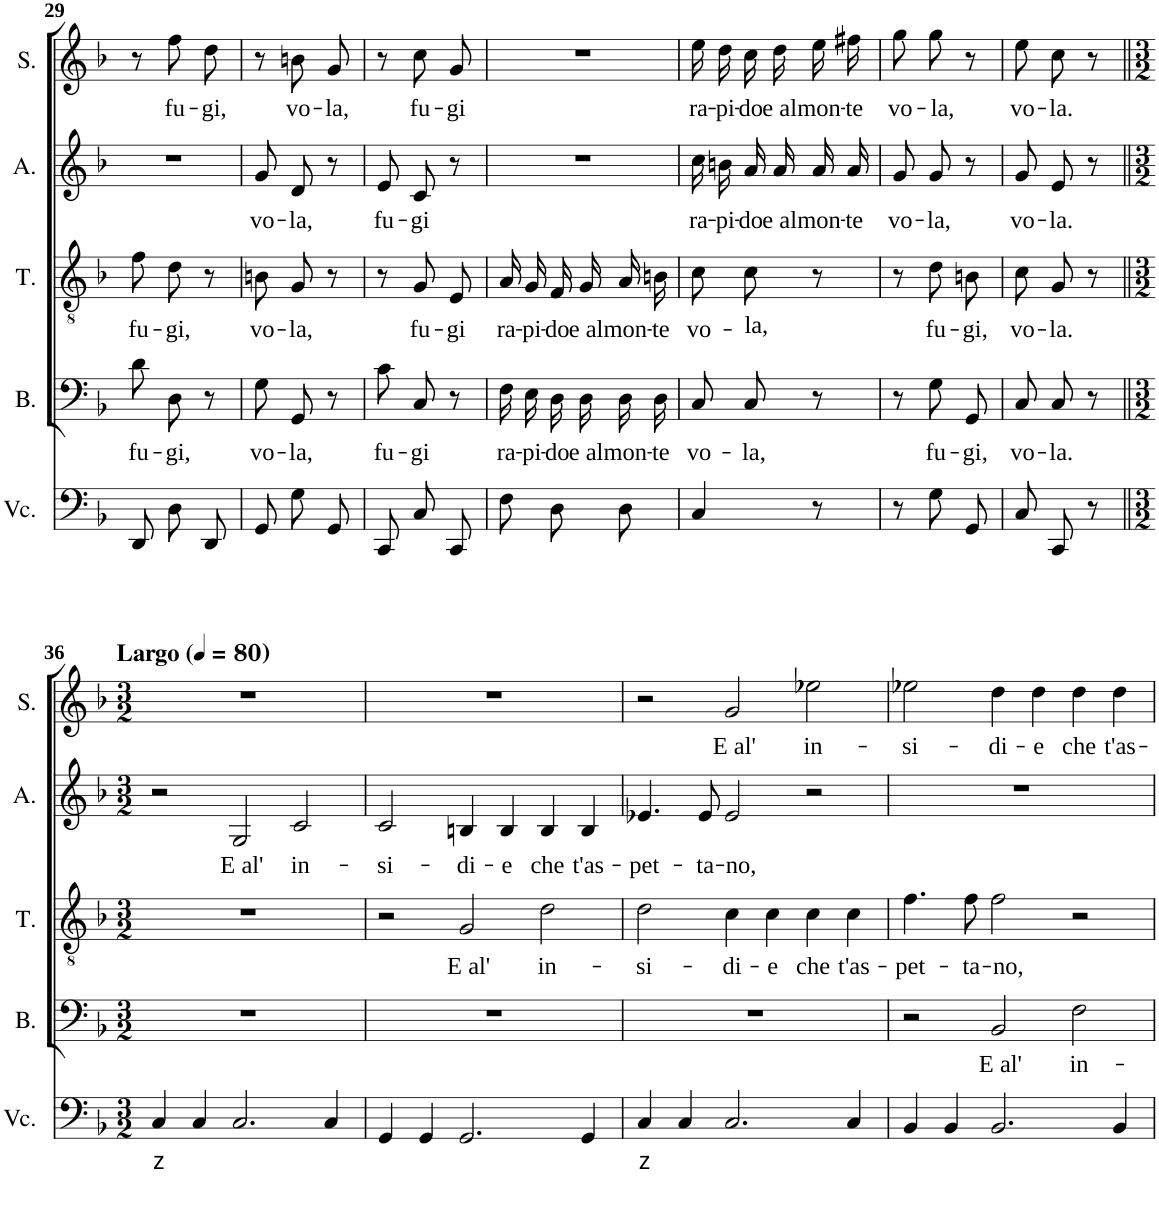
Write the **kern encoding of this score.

**kern	**text	**kern	**text	**kern	**text	**kern	**text	**kern	**text
*part5	*part5	*part4	*part4	*part3	*part3	*part2	*part2	*part1	*part1
*staff5	*staff5	*staff4	*staff4	*staff3	*staff3	*staff2	*staff2	*staff1	*staff1
*I"B.C.	*	*I"Basse	*	*I"Ténor	*	*I"Alto	*	*I"Soprano	*
*	*	*I'B.	*	*I'T.	*	*I'A.	*	*I'S.	*
!!LO:PB:g=z
*clefF4	*	*clefF4	*	*clefGv2	*	*clefG2	*	*clefG2	*
*k[b-]	*	*k[b-]	*	*k[b-]	*	*k[b-]	*	*k[b-]	*
*F:	*	*F:	*	*F:	*	*F:	*	*F:	*
*M3/8	*	*M3/8	*	*M3/8	*	*M3/8	*	*M3/8	*
=29	=29	=29	=29	=29	=29	=29	=29	=29	=29
!	!	!	!LO:LY:b	!	!LO:LY:b	!	!	!	!
8DD/L	.	8d\L	fu-	8f\L	fu-	4.r	.	8r	.
!	!	!	!LO:LY:b	!	!LO:LY:b	!	!	!	!LO:LY:b
8D/	.	8D\J	-gi,	8d\J	-gi,	.	.	8ff\L	fu-
!	!	!	!	!	!	!	!	!	!LO:LY:b
8DD/J	.	8r	.	8r	.	.	.	8dd\J	-gi,
=30	=30	=30	=30	=30	=30	=30	=30	=30	=30
!	!	!	!LO:LY:b	!	!LO:LY:b	!	!LO:LY:b	!	!
8GG/L	.	8G/L	vo-	8Bn/L	vo-	8g/L	vo-	8r	.
!	!	!	!LO:LY:b	!	!LO:LY:b	!	!LO:LY:b	!	!LO:LY:b
8G/	.	8GG/J	-la,	8G/J	-la,	8d/J	-la,	8bn/L	vo-
!	!	!	!	!	!	!	!	!	!LO:LY:b
8GG/J	.	8r	.	8r	.	8r	.	8g/J	-la,
=31	=31	=31	=31	=31	=31	=31	=31	=31	=31
!	!	!	!LO:LY:b	!	!	!	!LO:LY:b	!	!
8CC/L	.	8c\L	fu-	8r	.	8e/L	fu-	8r	.
!	!	!	!LO:LY:b	!	!LO:LY:b	!	!LO:LY:b	!	!LO:LY:b
8C/	.	8C\J	-gi	8G/L	fu-	8c/J	-gi	8cc/L	fu-
!	!	!	!	!	!LO:LY:b	!	!	!	!LO:LY:b
8CC/J	.	8r	.	8E/J	-gi	8r	.	8g/J	-gi
=32	=32	=32	=32	=32	=32	=32	=32	=32	=32
!	!	!	!LO:LY:b	!	!LO:LY:b	!	!	!	!
8F\L	.	16F\LL	ra-	16A/LL	ra-	4.r	.	4.r	.
!	!	!	!LO:LY:b	!	!LO:LY:b	!	!	!	!
.	.	16E\	-pi-	16G/	-pi-	.	.	.	.
!	!	!	!LO:LY:b	!	!LO:LY:b	!	!	!	!
8D\	.	16D\	-do	16F/	-do	.	.	.	.
!	!	!	!LO:LY:b	!	!LO:LY:b	!	!	!	!
.	.	16D\	e al	16G/	e al	.	.	.	.
!	!	!	!LO:LY:b	!	!LO:LY:b	!	!	!	!
8D\J	.	16D\	mon-	16A/	mon-	.	.	.	.
!	!	!	!LO:LY:b	!	!LO:LY:b	!	!	!	!
.	.	16D\JJ	-te	16Bn/JJ	-te	.	.	.	.
=33	=33	=33	=33	=33	=33	=33	=33	=33	=33
!	!	!	!LO:LY:b	!	!LO:LY:b	!	!LO:LY:b	!	!LO:LY:b
4C/	.	8C/L	vo-	8c\L	vo-	16cc\LL	ra-	16ee\LL	ra-
!	!	!	!	!	!	!	!LO:LY:b	!	!LO:LY:b
.	.	.	.	.	.	16bn\	-pi-	16dd\	-pi-
!	!	!	!LO:LY:b	!	!LO:LY:b	!	!LO:LY:b	!	!LO:LY:b
.	.	8C/J	-la,	8c\J	-la,	16a\	-do	16cc\	-do
!	!	!	!	!	!	!	!LO:LY:b	!	!LO:LY:b
.	.	.	.	.	.	16a\	e al	16dd\	e al
!	!	!	!	!	!	!	!LO:LY:b	!	!LO:LY:b
8r	.	8r	.	8r	.	16a\	mon-	16ee\	mon-
!	!	!	!	!	!	!	!LO:LY:b	!	!LO:LY:b
.	.	.	.	.	.	16a\JJ	-te	16ff#X\JJ	-te
=34	=34	=34	=34	=34	=34	=34	=34	=34	=34
!	!	!	!	!	!	!	!LO:LY:b	!	!LO:LY:b
8r	.	8r	.	8r	.	8g/L	vo-	8gg\L	vo-
!	!	!	!LO:LY:b	!	!LO:LY:b	!	!LO:LY:b	!	!LO:LY:b
8G/L	.	8G/L	fu-	8d\L	fu-	8g/J	-la,	8gg\J	-la,
!	!	!	!LO:LY:b	!	!LO:LY:b	!	!	!	!
8GG/J	.	8GG/J	-gi,	8Bn\J	-gi,	8r	.	8r	.
=35	=35	=35	=35	=35	=35	=35	=35	=35	=35
!	!	!	!LO:LY:b	!	!LO:LY:b	!	!LO:LY:b	!	!LO:LY:b
8C/L	.	8C/L	vo-	8c/L	vo-	8g/L	vo-	8ee\L	vo-
!	!	!	!LO:LY:b	!	!LO:LY:b	!	!LO:LY:b	!	!LO:LY:b
8CC/J	.	8C/J	-la.	8G/J	-la.	8e/J	-la.	8cc\J	-la.
8r	.	8r	.	8r	.	8r	.	8r	.
!!LO:LB:g=z
=36||	=36||	=36||	=36||	=36||	=36||	=36||	=36||	=36||	=36||
*M3/2	*	*M3/2	*	*M3/2	*	*M3/2	*	*M3/2	*
*	*	*	*	*	*	*	*	*MM80	*
!	!	!	!	!	!	!	!	!LO:TX:a:B:t=Largo	!
!	!LO:LY:b	!	!	!	!	!	!	!	!
4C/	z	1.r	.	1.r	.	2r	.	1.r	.
4C/	.	.	.	.	.	.	.	.	.
!	!	!	!	!	!	!	!LO:LY:b	!	!
2.C/	.	.	.	.	.	2G/	E al'	.	.
!	!	!	!	!	!	!	!LO:LY:b	!	!
.	.	.	.	.	.	2c/	in-	.	.
4C/	.	.	.	.	.	.	.	.	.
=37	=37	=37	=37	=37	=37	=37	=37	=37	=37
!	!	!	!	!	!	!	!LO:LY:b	!	!
4GG/	.	1.r	.	2r	.	2c/	-si-	1.r	.
4GG/	.	.	.	.	.	.	.	.	.
!	!	!	!	!	!LO:LY:b	!	!LO:LY:b	!	!
2.GG/	.	.	.	2G/	E al'	4Bn/	-di-	.	.
!	!	!	!	!	!	!	!LO:LY:b	!	!
.	.	.	.	.	.	4B/	-e	.	.
!	!	!	!	!	!LO:LY:b	!	!LO:LY:b	!	!
.	.	.	.	2d\	in-	4B/	che	.	.
!	!	!	!	!	!	!	!LO:LY:b	!	!
4GG/	.	.	.	.	.	4B/	t'as-	.	.
=38	=38	=38	=38	=38	=38	=38	=38	=38	=38
!	!LO:LY:b	!	!	!	!LO:LY:b	!	!LO:LY:b	!	!
4C/	z	1.r	.	2d\	-si-	4.e-X/	-pet-	2r	.
4C/	.	.	.	.	.	.	.	.	.
!	!	!	!	!	!	!	!LO:LY:b	!	!
.	.	.	.	.	.	8e-/	-ta-	.	.
!	!	!	!	!	!LO:LY:b	!	!LO:LY:b	!	!LO:LY:b
2.C/	.	.	.	4c\	-di-	2e-/	-no,	2g/	E al'
!	!	!	!	!	!LO:LY:b	!	!	!	!
.	.	.	.	4c\	-e	.	.	.	.
!	!	!	!	!	!LO:LY:b	!	!	!	!LO:LY:b
.	.	.	.	4c\	che	2r	.	2ee-X\	in-
!	!	!	!	!	!LO:LY:b	!	!	!	!
4C/	.	.	.	4c\	t'as-	.	.	.	.
=39	=39	=39	=39	=39	=39	=39	=39	=39	=39
!	!	!	!	!	!LO:LY:b	!	!	!	!LO:LY:b
4BB-/	.	2r	.	4.f\	-pet-	1.r	.	2ee-X\	-si-
4BB-/	.	.	.	.	.	.	.	.	.
!	!	!	!	!	!LO:LY:b	!	!	!	!
.	.	.	.	8f\	-ta-	.	.	.	.
!	!	!	!LO:LY:b	!	!LO:LY:b	!	!	!	!LO:LY:b
2.BB-/	.	2BB-/	E al'	2f\	-no,	.	.	4dd\	-di-
!	!	!	!	!	!	!	!	!	!LO:LY:b
.	.	.	.	.	.	.	.	4dd\	-e
!	!	!	!LO:LY:b	!	!	!	!	!	!LO:LY:b
.	.	2F\	in-	2r	.	.	.	4dd\	che
!	!	!	!	!	!	!	!	!	!LO:LY:b
4BB-/	.	.	.	.	.	.	.	4dd\	t'as-
=	=	=	=	=	=	=	=	=	=
*-	*-	*-	*-	*-	*-	*-	*-	*-	*-
